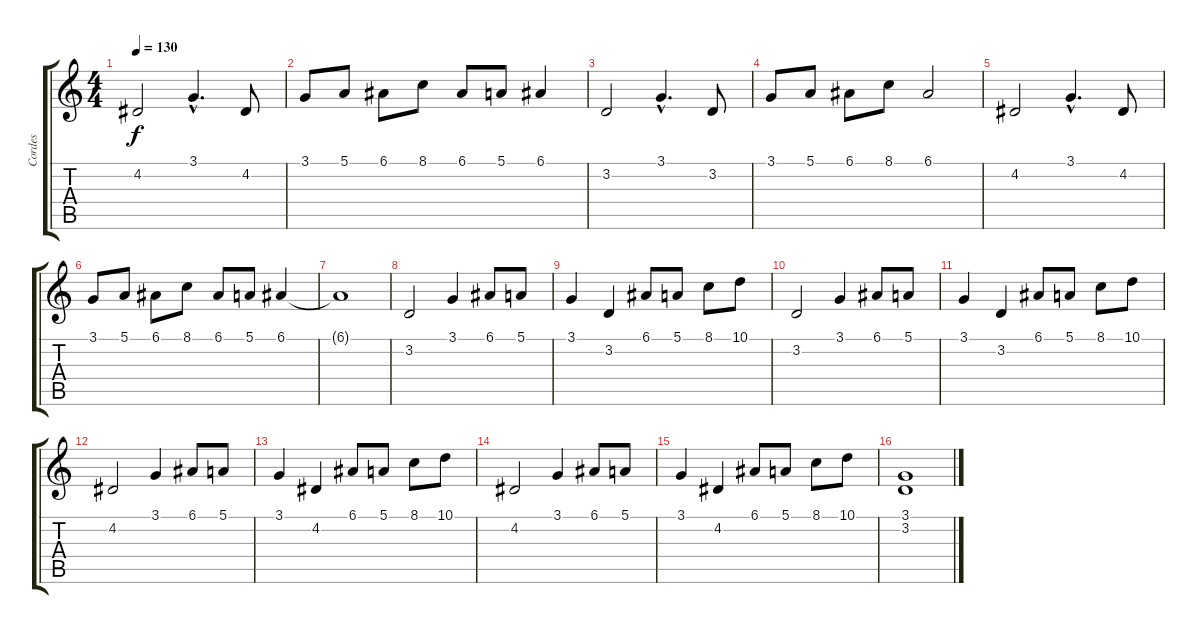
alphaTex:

\track ("Cordes" "Cordes") {instrument stringensemble2}
\staff {score tabs}
\tuning (E4 B3 G3 D3 A2 E2) {hide}
\ts (4 4)
\tempo 130
\clef g2
\ks c
4.2.2{dy f} 3.1{hac}.4{d} 4.2.8 |
3.1.8 5.1.8 6.1.8 8.1.8 6.1.8 5.1.8 6.1.4 |
3.2.2 3.1{hac}.4{d} 3.2.8 |
3.1.8 5.1.8 6.1.8 8.1.8 6.1.2 |
4.2.2 3.1{hac}.4{d} 4.2.8 |
3.1.8 5.1.8 6.1.8 8.1.8 6.1.8 5.1.8 6.1.4 |
6.1{t}.1 |
3.2.2 3.1.4 6.1.8 5.1.8 |
3.1.4 3.2.4 6.1.8 5.1.8 8.1.8 10.1.8 |
3.2.2 3.1.4 6.1.8 5.1.8 |
3.1.4 3.2.4 6.1.8 5.1.8 8.1.8 10.1.8 |
4.2.2 3.1.4 6.1.8 5.1.8 |
3.1.4 4.2.4 6.1.8 5.1.8 8.1.8 10.1.8 |
4.2.2 3.1.4 6.1.8 5.1.8 |
3.1.4 4.2.4 6.1.8 5.1.8 8.1.8 10.1.8 |
(3.1 3.2).1
